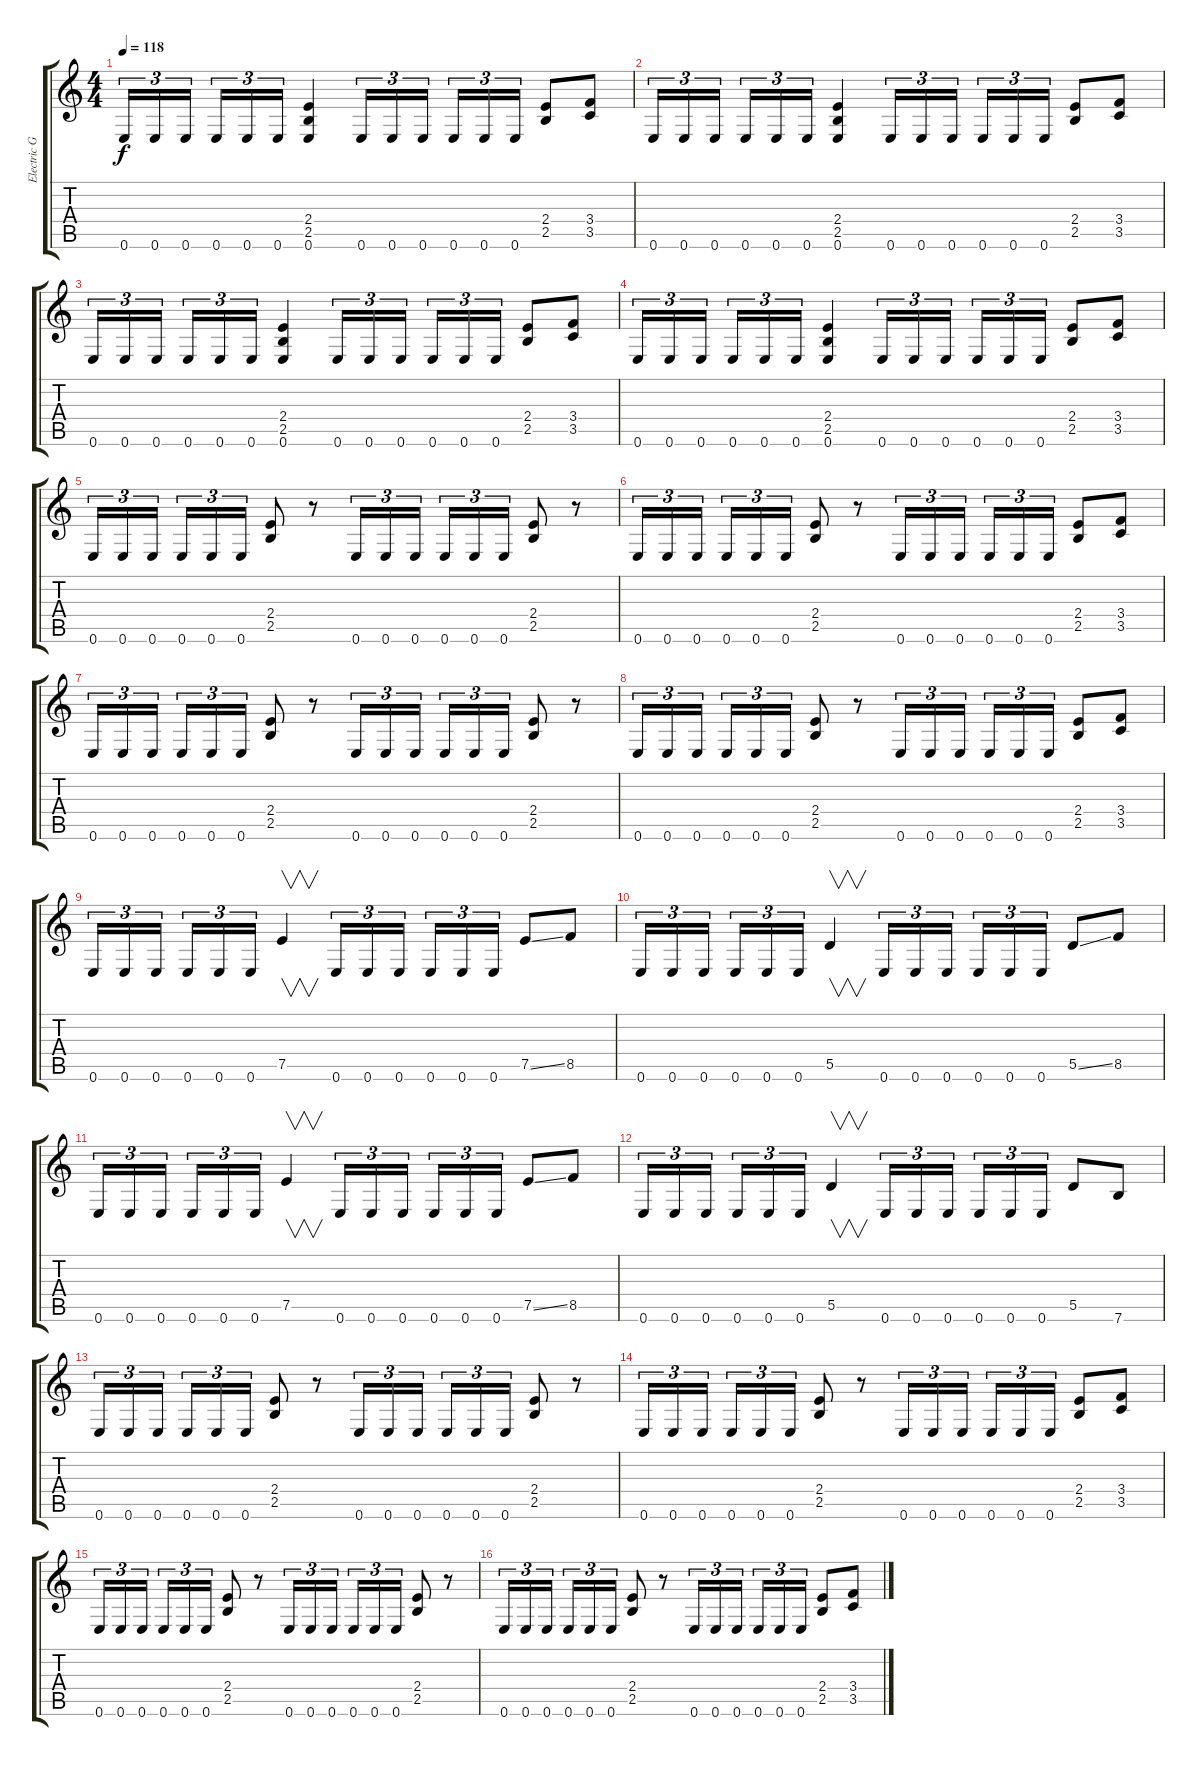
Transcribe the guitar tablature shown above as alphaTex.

\track ("Electric Guitar (Guitar 2)" "Electric G") {instrument electricguitarclean}
\staff {score tabs}
\tuning (E4 B3 G3 D3 A2 E2) {hide}
\ts (4 4)
\tempo 118
\clef g2
\ks c
0.6.16{tu (3 2) dy f} 0.6.16{tu (3 2)} 0.6.16{tu (3 2)} 0.6.16{tu (3 2)} 0.6.16{tu (3 2)} 0.6.16{tu (3 2)} (2.4 2.5 0.6).4 0.6.16{tu (3 2)} 0.6.16{tu (3 2)} 0.6.16{tu (3 2)} 0.6.16{tu (3 2)} 0.6.16{tu (3 2)} 0.6.16{tu (3 2)} (2.4 2.5).8 (3.4 3.5).8 |
0.6.16{tu (3 2)} 0.6.16{tu (3 2)} 0.6.16{tu (3 2)} 0.6.16{tu (3 2)} 0.6.16{tu (3 2)} 0.6.16{tu (3 2)} (2.4 2.5 0.6).4 0.6.16{tu (3 2)} 0.6.16{tu (3 2)} 0.6.16{tu (3 2)} 0.6.16{tu (3 2)} 0.6.16{tu (3 2)} 0.6.16{tu (3 2)} (2.4 2.5).8 (3.4 3.5).8 |
0.6.16{tu (3 2)} 0.6.16{tu (3 2)} 0.6.16{tu (3 2)} 0.6.16{tu (3 2)} 0.6.16{tu (3 2)} 0.6.16{tu (3 2)} (2.4 2.5 0.6).4 0.6.16{tu (3 2)} 0.6.16{tu (3 2)} 0.6.16{tu (3 2)} 0.6.16{tu (3 2)} 0.6.16{tu (3 2)} 0.6.16{tu (3 2)} (2.4 2.5).8 (3.4 3.5).8 |
0.6.16{tu (3 2)} 0.6.16{tu (3 2)} 0.6.16{tu (3 2)} 0.6.16{tu (3 2)} 0.6.16{tu (3 2)} 0.6.16{tu (3 2)} (2.4 2.5 0.6).4 0.6.16{tu (3 2)} 0.6.16{tu (3 2)} 0.6.16{tu (3 2)} 0.6.16{tu (3 2)} 0.6.16{tu (3 2)} 0.6.16{tu (3 2)} (2.4 2.5).8 (3.4 3.5).8 |
0.6.16{tu (3 2)} 0.6.16{tu (3 2)} 0.6.16{tu (3 2)} 0.6.16{tu (3 2)} 0.6.16{tu (3 2)} 0.6.16{tu (3 2)} (2.4 2.5).8 r.8 0.6.16{tu (3 2)} 0.6.16{tu (3 2)} 0.6.16{tu (3 2)} 0.6.16{tu (3 2)} 0.6.16{tu (3 2)} 0.6.16{tu (3 2)} (2.4 2.5).8 r.8 |
0.6.16{tu (3 2)} 0.6.16{tu (3 2)} 0.6.16{tu (3 2)} 0.6.16{tu (3 2)} 0.6.16{tu (3 2)} 0.6.16{tu (3 2)} (2.4 2.5).8 r.8 0.6.16{tu (3 2)} 0.6.16{tu (3 2)} 0.6.16{tu (3 2)} 0.6.16{tu (3 2)} 0.6.16{tu (3 2)} 0.6.16{tu (3 2)} (2.4 2.5).8 (3.4 3.5).8 |
0.6.16{tu (3 2)} 0.6.16{tu (3 2)} 0.6.16{tu (3 2)} 0.6.16{tu (3 2)} 0.6.16{tu (3 2)} 0.6.16{tu (3 2)} (2.4 2.5).8 r.8 0.6.16{tu (3 2)} 0.6.16{tu (3 2)} 0.6.16{tu (3 2)} 0.6.16{tu (3 2)} 0.6.16{tu (3 2)} 0.6.16{tu (3 2)} (2.4 2.5).8 r.8 |
0.6.16{tu (3 2)} 0.6.16{tu (3 2)} 0.6.16{tu (3 2)} 0.6.16{tu (3 2)} 0.6.16{tu (3 2)} 0.6.16{tu (3 2)} (2.4 2.5).8 r.8 0.6.16{tu (3 2)} 0.6.16{tu (3 2)} 0.6.16{tu (3 2)} 0.6.16{tu (3 2)} 0.6.16{tu (3 2)} 0.6.16{tu (3 2)} (2.4 2.5).8 (3.4 3.5).8 |
0.6.16{tu (3 2)} 0.6.16{tu (3 2)} 0.6.16{tu (3 2)} 0.6.16{tu (3 2)} 0.6.16{tu (3 2)} 0.6.16{tu (3 2)} 7.5.4{v} 0.6.16{tu (3 2)} 0.6.16{tu (3 2)} 0.6.16{tu (3 2)} 0.6.16{tu (3 2)} 0.6.16{tu (3 2)} 0.6.16{tu (3 2)} 7.5{ss}.8 8.5.8 |
0.6.16{tu (3 2)} 0.6.16{tu (3 2)} 0.6.16{tu (3 2)} 0.6.16{tu (3 2)} 0.6.16{tu (3 2)} 0.6.16{tu (3 2)} 5.5.4{v} 0.6.16{tu (3 2)} 0.6.16{tu (3 2)} 0.6.16{tu (3 2)} 0.6.16{tu (3 2)} 0.6.16{tu (3 2)} 0.6.16{tu (3 2)} 5.5{ss}.8 8.5.8 |
0.6.16{tu (3 2)} 0.6.16{tu (3 2)} 0.6.16{tu (3 2)} 0.6.16{tu (3 2)} 0.6.16{tu (3 2)} 0.6.16{tu (3 2)} 7.5.4{v} 0.6.16{tu (3 2)} 0.6.16{tu (3 2)} 0.6.16{tu (3 2)} 0.6.16{tu (3 2)} 0.6.16{tu (3 2)} 0.6.16{tu (3 2)} 7.5{ss}.8 8.5.8 |
0.6.16{tu (3 2)} 0.6.16{tu (3 2)} 0.6.16{tu (3 2)} 0.6.16{tu (3 2)} 0.6.16{tu (3 2)} 0.6.16{tu (3 2)} 5.5.4{v} 0.6.16{tu (3 2)} 0.6.16{tu (3 2)} 0.6.16{tu (3 2)} 0.6.16{tu (3 2)} 0.6.16{tu (3 2)} 0.6.16{tu (3 2)} 5.5.8 7.6.8 |
0.6.16{tu (3 2)} 0.6.16{tu (3 2)} 0.6.16{tu (3 2)} 0.6.16{tu (3 2)} 0.6.16{tu (3 2)} 0.6.16{tu (3 2)} (2.4 2.5).8 r.8 0.6.16{tu (3 2)} 0.6.16{tu (3 2)} 0.6.16{tu (3 2)} 0.6.16{tu (3 2)} 0.6.16{tu (3 2)} 0.6.16{tu (3 2)} (2.4 2.5).8 r.8 |
0.6.16{tu (3 2)} 0.6.16{tu (3 2)} 0.6.16{tu (3 2)} 0.6.16{tu (3 2)} 0.6.16{tu (3 2)} 0.6.16{tu (3 2)} (2.4 2.5).8 r.8 0.6.16{tu (3 2)} 0.6.16{tu (3 2)} 0.6.16{tu (3 2)} 0.6.16{tu (3 2)} 0.6.16{tu (3 2)} 0.6.16{tu (3 2)} (2.4 2.5).8 (3.4 3.5).8 |
0.6.16{tu (3 2)} 0.6.16{tu (3 2)} 0.6.16{tu (3 2)} 0.6.16{tu (3 2)} 0.6.16{tu (3 2)} 0.6.16{tu (3 2)} (2.4 2.5).8 r.8 0.6.16{tu (3 2)} 0.6.16{tu (3 2)} 0.6.16{tu (3 2)} 0.6.16{tu (3 2)} 0.6.16{tu (3 2)} 0.6.16{tu (3 2)} (2.4 2.5).8 r.8 |
0.6.16{tu (3 2)} 0.6.16{tu (3 2)} 0.6.16{tu (3 2)} 0.6.16{tu (3 2)} 0.6.16{tu (3 2)} 0.6.16{tu (3 2)} (2.4 2.5).8 r.8 0.6.16{tu (3 2)} 0.6.16{tu (3 2)} 0.6.16{tu (3 2)} 0.6.16{tu (3 2)} 0.6.16{tu (3 2)} 0.6.16{tu (3 2)} (2.4 2.5).8 (3.4 3.5).8
